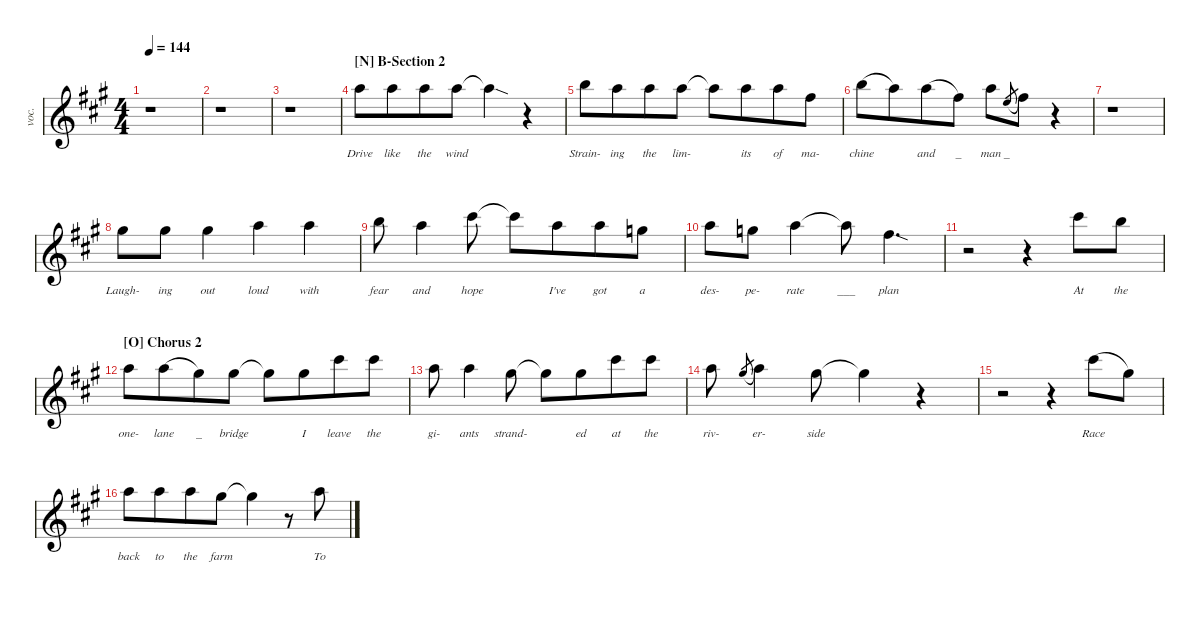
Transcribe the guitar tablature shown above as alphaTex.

\defaultSystemsLayout 4
\hideDynamics
\bracketExtendMode nobrackets
\track ("Vocals" "voc.") {instrument voiceoohs}
\staff {score}
\tuning (E4 B3 G3 D3 A2 E2)
\displaytranspose 12
\ts (4 4)
\tempo 144
\clef g2
\ks a
r.1{dy mf beam Down} |
r.1{beam Down} |
r.1{beam Down} |
\section ("N" "B-Section 2")
5.1{acc forcenatural}.8{lyrics (0 "Drive") lyrics (1 "") lyrics (2 "") lyrics (3 "") lyrics (4 "") beam Down} 5.1{acc forcenatural}.8{lyrics (0 "like") lyrics (1 "") lyrics (2 "") lyrics (3 "") lyrics (4 "") beam Down beam merge} 5.1{acc forcenatural}.8{lyrics (0 "the") lyrics (1 "") lyrics (2 "") lyrics (3 "") lyrics (4 "") beam Down} 5.1{acc forcenatural}.8{lyrics (0 "wind") lyrics (1 "") lyrics (2 "") lyrics (3 "") lyrics (4 "") beam Down} 5.1{sod t acc forcenatural}.4{beam Down} r.4{beam Down} |
7.1{acc forcenatural}.8{lyrics (0 "Strain-") lyrics (1 "") lyrics (2 "") lyrics (3 "") lyrics (4 "") beam Down} 5.1{acc forcenatural}.8{lyrics (0 "ing") lyrics (1 "") lyrics (2 "") lyrics (3 "") lyrics (4 "") beam Down beam merge} 5.1{acc forcenatural}.8{lyrics (0 "the") lyrics (1 "") lyrics (2 "") lyrics (3 "") lyrics (4 "") beam Down} 5.1{acc forcenatural}.8{lyrics (0 "lim-") lyrics (1 "") lyrics (2 "") lyrics (3 "") lyrics (4 "") beam Down} 5.1{t acc forcenatural}.8{beam Down} 5.1{acc forcenatural}.8{lyrics (0 "its") lyrics (1 "") lyrics (2 "") lyrics (3 "") lyrics (4 "") beam Down beam merge} 5.1{acc forcenatural}.8{lyrics (0 "of") lyrics (1 "") lyrics (2 "") lyrics (3 "") lyrics (4 "") beam Down} 2.1{acc #}.8{lyrics (0 "ma-") lyrics (1 "") lyrics (2 "") lyrics (3 "") lyrics (4 "") beam Down} |
7.1{acc forcenatural}.8{lyrics (0 "chine") lyrics (1 "") lyrics (2 "") lyrics (3 "") lyrics (4 "") legatoorigin beam Down} 5.1{acc forcenatural}.8{beam Down beam merge} 5.1{acc forcenatural}.8{lyrics (0 "and") lyrics (1 "") lyrics (2 "") lyrics (3 "") lyrics (4 "") legatoorigin beam Down} 2.1{acc #}.8{lyrics (0 "_") lyrics (1 "") lyrics (2 "") lyrics (3 "") lyrics (4 "") beam Down} 5.1{acc forcenatural}.8{lyrics (0 "man") lyrics (1 "") lyrics (2 "") lyrics (3 "") lyrics (4 "") beam Down} 0.1{acc forcenatural}.8{lyrics (0 "_") lyrics (1 "") lyrics (2 "") lyrics (3 "") lyrics (4 "") gr legatoorigin beam Up} 2.1{acc #}.8{beam Down} r.4{beam Down} |
r.1{beam Down} |
4.1{acc #}.8{lyrics (0 "Laugh-") lyrics (1 "") lyrics (2 "") lyrics (3 "") lyrics (4 "") beam Down} 4.1{acc #}.8{lyrics (0 "ing") lyrics (1 "") lyrics (2 "") lyrics (3 "") lyrics (4 "") beam Down} 4.1{acc #}.4{lyrics (0 "out") lyrics (1 "") lyrics (2 "") lyrics (3 "") lyrics (4 "") beam Down} 5.1{acc forcenatural}.4{lyrics (0 "loud") lyrics (1 "") lyrics (2 "") lyrics (3 "") lyrics (4 "") beam Down} 5.1{acc forcenatural}.4{lyrics (0 "with") lyrics (1 "") lyrics (2 "") lyrics (3 "") lyrics (4 "") beam Down} |
7.1{acc forcenatural}.8{lyrics (0 "fear") lyrics (1 "") lyrics (2 "") lyrics (3 "") lyrics (4 "") beam Down} 5.1{acc forcenatural}.4{lyrics (0 "and") lyrics (1 "") lyrics (2 "") lyrics (3 "") lyrics (4 "") beam Down} 9.1{acc #}.8{lyrics (0 "hope") lyrics (1 "") lyrics (2 "") lyrics (3 "") lyrics (4 "") beam Down} 9.1{t acc #}.8{beam Down} 5.1{acc forcenatural}.8{lyrics (0 "I've") lyrics (1 "") lyrics (2 "") lyrics (3 "") lyrics (4 "") beam Down beam merge} 5.1{acc forcenatural}.8{lyrics (0 "got") lyrics (1 "") lyrics (2 "") lyrics (3 "") lyrics (4 "") beam Down} 3.1{acc forcenatural}.8{lyrics (0 "a") lyrics (1 "") lyrics (2 "") lyrics (3 "") lyrics (4 "") beam Down} |
5.1{acc forcenatural}.8{lyrics (0 "des-") lyrics (1 "") lyrics (2 "") lyrics (3 "") lyrics (4 "") beam Down} 3.1{acc forcenatural}.8{lyrics (0 "pe-") lyrics (1 "") lyrics (2 "") lyrics (3 "") lyrics (4 "") beam Down} 5.1{acc forcenatural}.4{lyrics (0 "rate") lyrics (1 "") lyrics (2 "") lyrics (3 "") lyrics (4 "") beam Down} 5.1{t acc forcenatural}.8{lyrics (0 "___") lyrics (1 "") lyrics (2 "") lyrics (3 "") lyrics (4 "") beam Down} 2.1{sod acc #}.4{d lyrics (0 "plan") lyrics (1 "") lyrics (2 "") lyrics (3 "") lyrics (4 "") beam Down} |
r.2{beam Down} r.4{beam Down} 9.1{acc #}.8{lyrics (0 "At") lyrics (1 "") lyrics (2 "") lyrics (3 "") lyrics (4 "") beam Down} 7.1{acc forcenatural}.8{lyrics (0 "the") lyrics (1 "") lyrics (2 "") lyrics (3 "") lyrics (4 "") beam Down} |
\section ("O" "Chorus 2")
5.1{acc forcenatural}.8{lyrics (0 "one-") lyrics (1 "") lyrics (2 "") lyrics (3 "") lyrics (4 "") beam Down} 5.1{acc forcenatural}.8{lyrics (0 "lane") lyrics (1 "") lyrics (2 "") lyrics (3 "") lyrics (4 "") legatoorigin beam Down beam merge} 4.1{acc #}.8{lyrics (0 "_") lyrics (1 "") lyrics (2 "") lyrics (3 "") lyrics (4 "") beam Down} 4.1{acc #}.8{lyrics (0 "bridge") lyrics (1 "") lyrics (2 "") lyrics (3 "") lyrics (4 "") beam Down} 4.1{t acc #}.8{beam Down} 4.1{acc #}.8{lyrics (0 "I") lyrics (1 "") lyrics (2 "") lyrics (3 "") lyrics (4 "") beam Down beam merge} 9.1{acc #}.8{lyrics (0 "leave") lyrics (1 "") lyrics (2 "") lyrics (3 "") lyrics (4 "") beam Down} 9.1{acc #}.8{lyrics (0 "the") lyrics (1 "") lyrics (2 "") lyrics (3 "") lyrics (4 "") beam Down} |
5.1{acc forcenatural}.8{lyrics (0 "gi-") lyrics (1 "") lyrics (2 "") lyrics (3 "") lyrics (4 "") beam Down} 5.1{acc forcenatural}.4{lyrics (0 "ants") lyrics (1 "") lyrics (2 "") lyrics (3 "") lyrics (4 "") beam Down} 4.1{acc #}.8{lyrics (0 "strand-") lyrics (1 "") lyrics (2 "") lyrics (3 "") lyrics (4 "") beam Down} 4.1{t acc #}.8{beam Down} 4.1{acc #}.8{lyrics (0 "ed") lyrics (1 "") lyrics (2 "") lyrics (3 "") lyrics (4 "") beam Down beam merge} 9.1{acc #}.8{lyrics (0 "at") lyrics (1 "") lyrics (2 "") lyrics (3 "") lyrics (4 "") beam Down} 9.1{acc #}.8{lyrics (0 "the") lyrics (1 "") lyrics (2 "") lyrics (3 "") lyrics (4 "") beam Down} |
5.1{acc forcenatural}.8{lyrics (0 "riv-") lyrics (1 "") lyrics (2 "") lyrics (3 "") lyrics (4 "") beam Down} 4.1{acc #}.8{gr legatoorigin beam Up} 5.1{acc forcenatural}.4{lyrics (0 "er-") lyrics (1 "") lyrics (2 "") lyrics (3 "") lyrics (4 "") beam Down} 4.1{acc #}.8{lyrics (0 "side") lyrics (1 "") lyrics (2 "") lyrics (3 "") lyrics (4 "") beam Down} 4.1{t acc #}.4{beam Down} r.4{beam Down} |
r.2{beam Down} r.4{beam Down} 9.1{acc #}.8{lyrics (0 "Race") lyrics (1 "") lyrics (2 "") lyrics (3 "") lyrics (4 "") legatoorigin beam Down} 4.1{acc #}.8{beam Down} |
5.1{acc forcenatural}.8{lyrics (0 "back") lyrics (1 "") lyrics (2 "") lyrics (3 "") lyrics (4 "") beam Down} 5.1{acc forcenatural}.8{lyrics (0 "to") lyrics (1 "") lyrics (2 "") lyrics (3 "") lyrics (4 "") beam Down beam merge} 5.1{acc forcenatural}.8{lyrics (0 "the") lyrics (1 "") lyrics (2 "") lyrics (3 "") lyrics (4 "") beam Down} 4.1{acc #}.8{lyrics (0 "farm") lyrics (1 "") lyrics (2 "") lyrics (3 "") lyrics (4 "") beam Down} 4.1{t acc #}.4{beam Down} r.8{beam Down} 5.1{acc forcenatural}.8{lyrics (0 "To") lyrics (1 "") lyrics (2 "") lyrics (3 "") lyrics (4 "") beam Down}
